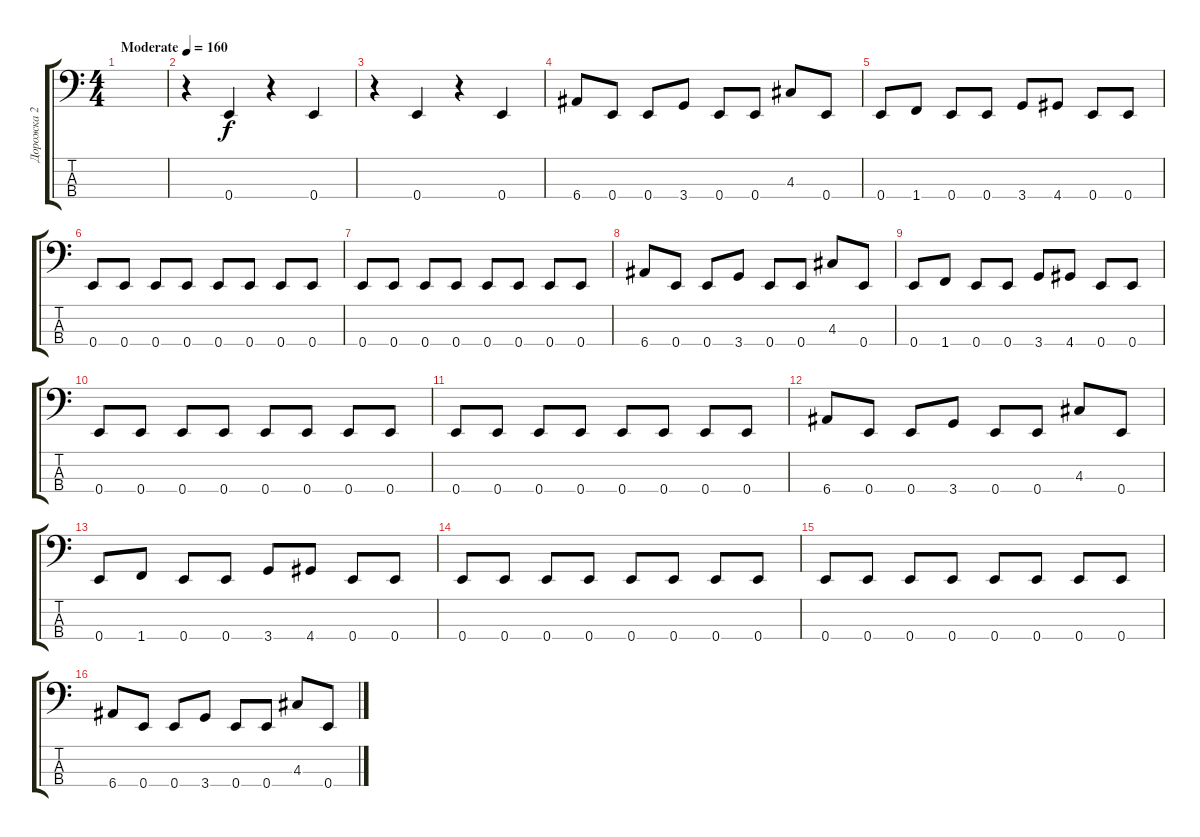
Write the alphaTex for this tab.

\track ("Дорожка 2" "Дорожка 2") {instrument electricbassfinger}
\staff {score tabs}
\tuning (G2 D2 A1 E1) {hide}
\ts (4 4)
\tempo (160 "Moderate")
\clef f4
\ks c
|
r.4 0.4.4 r.4 0.4.4 |
r.4 0.4.4 r.4 0.4.4 |
6.4.8 0.4.8 0.4.8 3.4.8 0.4.8 0.4.8 4.3.8 0.4.8 |
0.4.8 1.4.8 0.4.8 0.4.8 3.4.8 4.4.8 0.4.8 0.4.8 |
0.4.8 0.4.8 0.4.8 0.4.8 0.4.8 0.4.8 0.4.8 0.4.8 |
0.4.8 0.4.8 0.4.8 0.4.8 0.4.8 0.4.8 0.4.8 0.4.8 |
6.4.8 0.4.8 0.4.8 3.4.8 0.4.8 0.4.8 4.3.8 0.4.8 |
0.4.8 1.4.8 0.4.8 0.4.8 3.4.8 4.4.8 0.4.8 0.4.8 |
0.4.8 0.4.8 0.4.8 0.4.8 0.4.8 0.4.8 0.4.8 0.4.8 |
0.4.8 0.4.8 0.4.8 0.4.8 0.4.8 0.4.8 0.4.8 0.4.8 |
6.4.8 0.4.8 0.4.8 3.4.8 0.4.8 0.4.8 4.3.8 0.4.8 |
0.4.8 1.4.8 0.4.8 0.4.8 3.4.8 4.4.8 0.4.8 0.4.8 |
0.4.8 0.4.8 0.4.8 0.4.8 0.4.8 0.4.8 0.4.8 0.4.8 |
0.4.8 0.4.8 0.4.8 0.4.8 0.4.8 0.4.8 0.4.8 0.4.8 |
6.4.8 0.4.8 0.4.8 3.4.8 0.4.8 0.4.8 4.3.8 0.4.8
